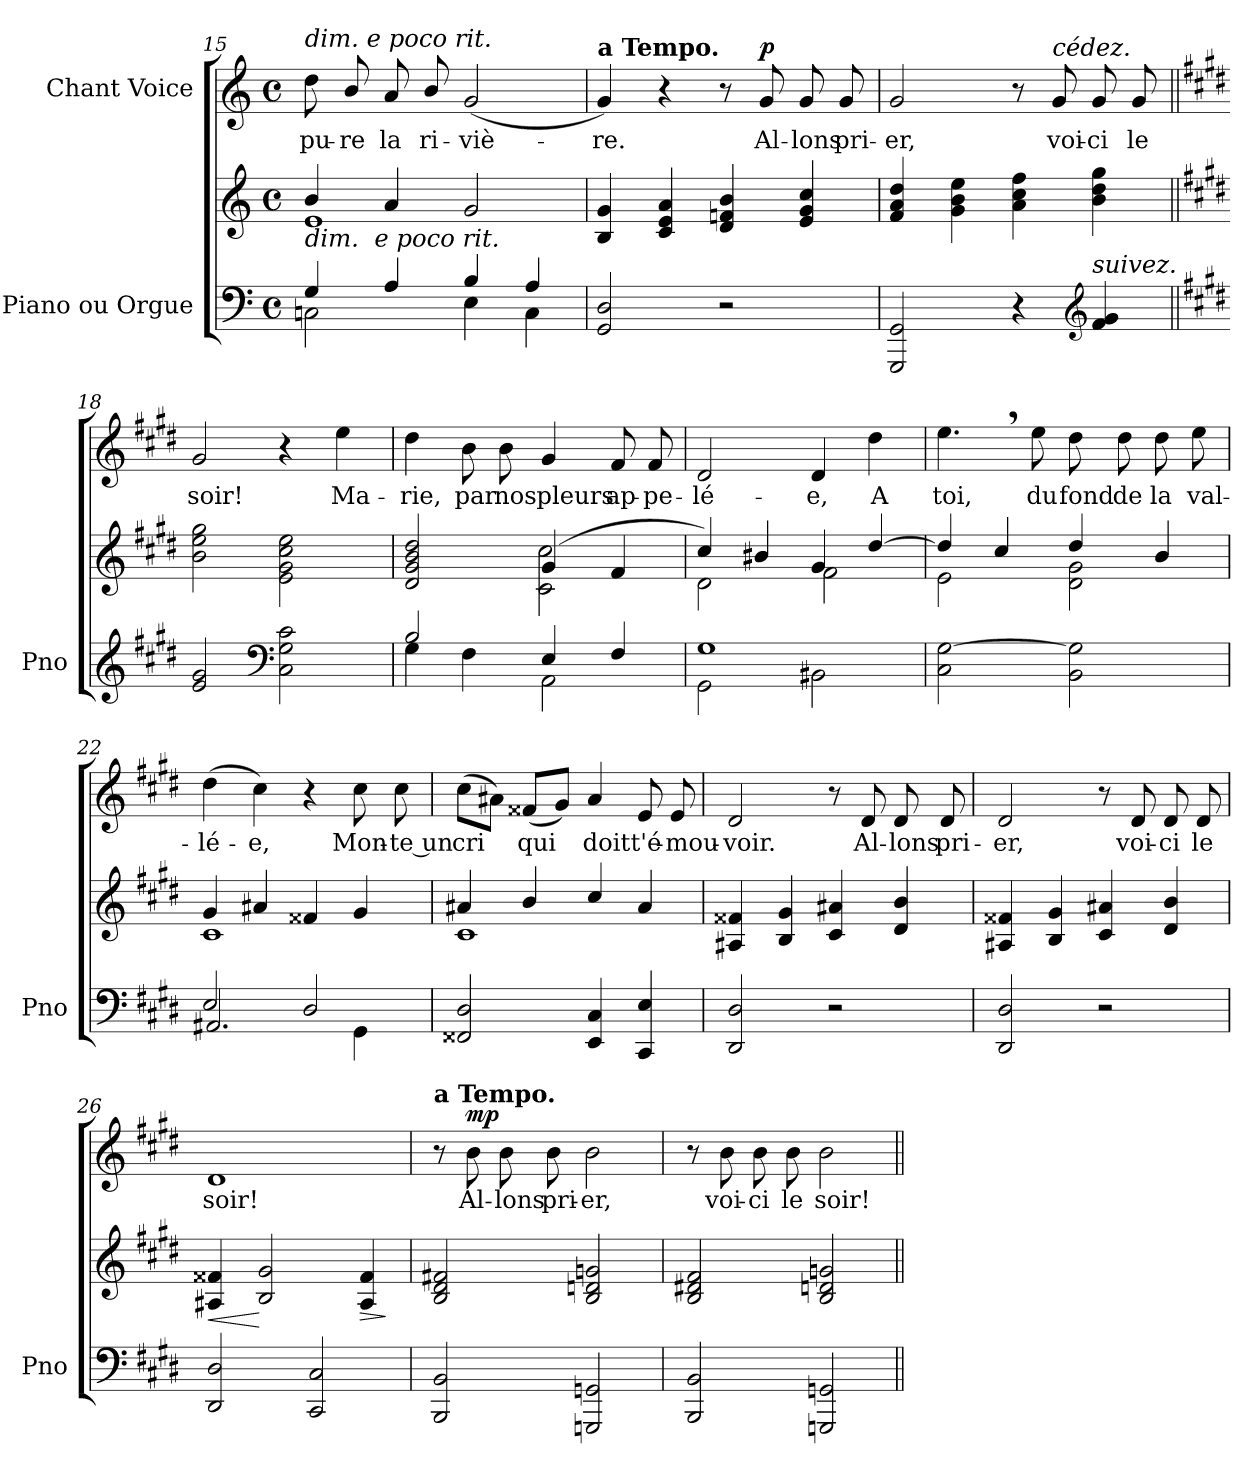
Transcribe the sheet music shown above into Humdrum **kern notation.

**kern	**kern	**dynam	**kern	**text	**dynam
*part2	*part2	*part2	*part1	*part1	*part1
*staff3	*staff2	*staff2/3	*staff1	*staff1	*staff1
*I"Piano   ou Orgue	*	*	*I"Chant Voice	*	*
*I'Pno	*	*	*	*	*
*clefF4	*clefG2	*	*clefG2	*	*
*k[]	*k[]	*	*k[]	*	*
*M4/4	*M4/4	*	*M4/4	*	*
*met(c)	*met(c)	*	*met(c)	*	*
=15	=15	=15	=15	=15	=15
*^	*^	*	*	*	*
!	!	!	!	!	!LO:TX:a:i:t=dim.&nbsp;e poco rit.	!	!
!	!	!LO:TX:b:i:t=dim. &nbsp;e poco rit.	!	!	!	!	!
!	!	!	!	!	!	!LO:LY:b	!
4G/	2Cn\	4b/	1e	.	8dd\	pu-	.
!	!	!	!	!	!	!LO:LY:b	!
.	.	.	.	.	8b/	-re	.
!	!	!	!	!	!	!LO:LY:b	!
4A/	.	4a/	.	.	8a/	la	.
!	!	!	!	!	!	!LO:LY:b	!
.	.	.	.	.	8b/	ri-	.
!	!	!	!	!	!	!LO:LY:b	!
4B/	4E\	2g/	.	.	(2g/	-viè-	.
4A/	4C\	.	.	.	.	.	.
*	*	*v	*v	*	*	*	*
!!LO:LB:g=z
=16	=16	=16	=16	=16	=16	=16
!	!	!	!	!LO:TX:a:B:t=a Tempo.	!	!
!	!	!	!	!	!LO:LY:b	!
*v	*v	*	*	*	*	*
2GG/ 2D/	4B/ 4g/	.	4g/)	-re.	.
.	4c/ 4e/ 4a/	.	4r	.	.
2r	4d/ 4fn/ 4b/	.	8r	.	.
!	!	!	!	!LO:LY:b	!LO:DY:a
.	.	.	8g/	Al-	p
!	!	!	!	!LO:LY:b	!
.	4e/ 4g/ 4cc/	.	8g/	-lons	.
!	!	!	!	!LO:LY:b	!
.	.	.	8g/	pri-	.
=17	=17	=17	=17	=17	=17
!	!	!	!	!LO:LY:b	!
2GGG/ 2GG/	4f/ 4a/ 4dd/	.	2g/	-er,	.
.	4g\ 4b\ 4ee\	.	.	.	.
4r	4a\ 4cc\ 4ff\	.	8r	.	.
!	!	!	!LO:TX:a:i:t=cédez.	!	!
!	!	!	!	!LO:LY:b	!
.	.	.	8g/	voi-	.
*clefG2	*	*	*	*	*
!LO:TX:a:i:t=suivez.	!	!	!	!	!
!	!	!	!	!LO:LY:b	!
4f/ 4g/	4b\ 4dd\ 4gg\	.	8g/	-ci	.
!	!	!	!	!LO:LY:b	!
.	.	.	8g/	le	.
=18||	=18||	=18||	=18||	=18||	=18||
*k[f#c#g#d#]	*k[f#c#g#d#]	*	*k[f#c#g#d#]	*	*
!	!	!	!	!LO:LY:b	!
2e/ 2g#/	2b\ 2ee\ 2gg#\	.	2g#/	soir!	.
*clefF4	*	*	*	*	*
2C#\ 2G#\ 2c#\	2e\ 2g#\ 2cc#\ 2ee\	.	4r	.	.
!	!	!	!	!LO:LY:b	!
.	.	.	4ee\	Ma-	.
!!LO:LB:g=z
=19	=19	=19	=19	=19	=19
*^	*^	*	*	*	*
!	!	!	!	!	!	!LO:LY:b	!
2B/	4G#\	2d#/ 2g#/ 2b/ 2dd#/	2ryy	.	4dd#\	-rie,	.
!	!	!	!	!	!	!LO:LY:b	!
.	4F#\	.	.	.	8b\	par	.
!	!	!	!	!	!	!LO:LY:b	!
.	.	.	.	.	8b\	nos	.
!	!	!	!	!	!	!LO:LY:b	!
4E/	2AA\	(4g#/	2c#\ 2cc#\	.	4g#/	pleurs	.
!	!	!	!	!	!	!LO:LY:b	!
4F#/	.	4f#/	.	.	8f#/	ap-	.
!	!	!	!	!	!	!LO:LY:b	!
.	.	.	.	.	8f#/	-pe-	.
=20	=20	=20	=20	=20	=20	=20	=20
!	!	!	!	!	!	!LO:LY:b	!
1G#	2GG#\	4cc#/)	2d#\	.	2d#/	-lé-	.
.	.	4b#X/	.	.	.	.	.
!	!	!	!	!	!	!LO:LY:b	!
.	2BB#X\	4g#/	2f#\	.	4d#/	-e,	.
!	!	!	!	!	!	!LO:LY:b	!
.	.	[>4dd#/	.	.	4dd#\	A	.
*v	*v	*	*	*	*	*	*
=21	=21	=21	=21	=21	=21	=21
!	!	!	!	!	!LO:LY:b	!
2C#\ [2G#\	4dd#/]	2e\	.	4.ee,\	toi,	.
.	4cc#/	.	.	.	.	.
!	!	!	!	!	!LO:LY:b	!
.	.	.	.	8ee\	du	.
!	!	!	!	!	!LO:LY:b	!
2BB\ 2G#\]	4dd#/	2d#\ 2g#\	.	8dd#\	fond	.
!	!	!	!	!	!LO:LY:b	!
.	.	.	.	8dd#\	de	.
!	!	!	!	!	!LO:LY:b	!
.	4b/	.	.	8dd#\	la	.
!	!	!	!	!	!LO:LY:b	!
.	.	.	.	8ee\	val-	.
!!LO:LB:g=z
=22	=22	=22	=22	=22	=22	=22
*^	*	*	*	*	*	*
!	!	!	!	!	!	!LO:LY:b	!
2E/	2.AA#X/	4g#/	1c#	.	(>4dd#\	-lé-	.
!	!	!	!	!	!	!LO:LY:b	!
.	.	4a#X/	.	.	4cc#\)	-e,	.
2D#/	.	4f##X/	.	.	4r	.	.
!	!	!	!	!	!	!LO:LY:b	!
.	4GG#\	4g#/	.	.	8cc#\	Mon-	.
!	!	!	!	!	!	!LO:LY:b	!
.	.	.	.	.	8cc#\	-te un	.
*v	*v	*	*	*	*	*	*
=23	=23	=23	=23	=23	=23	=23
!	!	!	!	!	!LO:LY:b	!
2FF##X/ 2D#/	4a#X/	1c#	.	(8cc#\L	cri	.
.	.	.	.	8a#X\J)	.	.
!	!	!	!	!	!LO:LY:b	!
.	4b/	.	.	(8f##X/L	qui	.
.	.	.	.	8g#/J)	.	.
!	!	!	!	!	!LO:LY:b	!
4EE/ 4C#/	4cc#/	.	.	4a#/	doit	.
!	!	!	!	!	!LO:LY:b	!
4CC#/ 4E/	4a#/	.	.	8e/	t'é-	.
!	!	!	!	!	!LO:LY:b	!
.	.	.	.	8e/	-mou-	.
*	*v	*v	*	*	*	*
=24	=24	=24	=24	=24	=24
!	!	!	!	!LO:LY:b	!
2DD#/ 2D#/	4A#X/ 4f##X/	.	2d#/	-voir.	.
.	4B/ 4g#/	.	.	.	.
!	!	!	!	!	!LO:DY:a
!	!	!	!	!	!LO:DY:n=1:a
2r	4c#/ 4a#X/	.	8r	.	p other-dynamics
!	!	!	!	!LO:LY:b	!
.	.	.	8d#/	Al-	.
!	!	!	!	!LO:LY:b	!
.	4d#/ 4b/	.	8d#/	-lons	.
!	!	!	!	!LO:LY:b	!
.	.	.	8d#/	pri-	.
!!LO:PB:g=z
=25	=25	=25	=25	=25	=25
!	!	!	!	!LO:LY:b	!
2DD#/ 2D#/	4A#X/ 4f##X/	.	2d#/	-er,	.
.	4B/ 4g#/	.	.	.	.
2r	4c#/ 4a#X/	.	8r	.	.
!	!	!	!	!LO:LY:b	!
.	.	.	8d#/	voi-	.
!	!	!	!	!LO:LY:b	!
.	4d#/ 4b/	.	8d#/	-ci	.
!	!	!	!	!LO:LY:b	!
.	.	.	8d#/	le	.
=26	=26	=26	=26	=26	=26
!	!	!LO:HP:b	!	!LO:LY:b	!
2DD#/ 2D#/	4A#X/ 4f##X/	<	1d#	soir!	.
.	2B/ 2g#/	[	.	.	.
2CC#/ 2C#/	.	.	.	.	.
!	!	!LO:HP:b	!	!	!
.	4A#/ 4f##/	>	.	.	.
.	.	]	.	.	.
=27	=27	=27	=27	=27	=27
!	!	!	!LO:TX:a:B:t=a Tempo.	!	!
2BBB/ 2BB/	2B/ 2d#/ 2f#X/	.	8r	.	.
!	!	!	!	!LO:LY:b	!LO:DY:a
.	.	.	8b\	Al-	mp
!	!	!	!	!LO:LY:b	!
.	.	.	8b\	-lons	.
!	!	!	!	!LO:LY:b	!
.	.	.	8b\	pri-	.
!	!	!	!	!LO:LY:b	!
2GGGn/ 2GGn/	2B/ 2dn/ 2gn/	.	2b\	-er,	.
=28	=28	=28	=28	=28	=28
2BBB/ 2BB/	2B/ 2d#X/ 2f#/	.	8r	.	.
!	!	!	!	!LO:LY:b	!
.	.	.	8b\	voi-	.
!	!	!	!	!LO:LY:b	!
.	.	.	8b\	-ci	.
!	!	!	!	!LO:LY:b	!
.	.	.	8b\	le	.
!	!	!	!	!LO:LY:b	!
2GGGn/ 2GGn/	2B/ 2dn/ 2gn/	.	2b\	soir!	.
=||	=||	=||	=||	=||	=||
*-	*-	*-	*-	*-	*-
